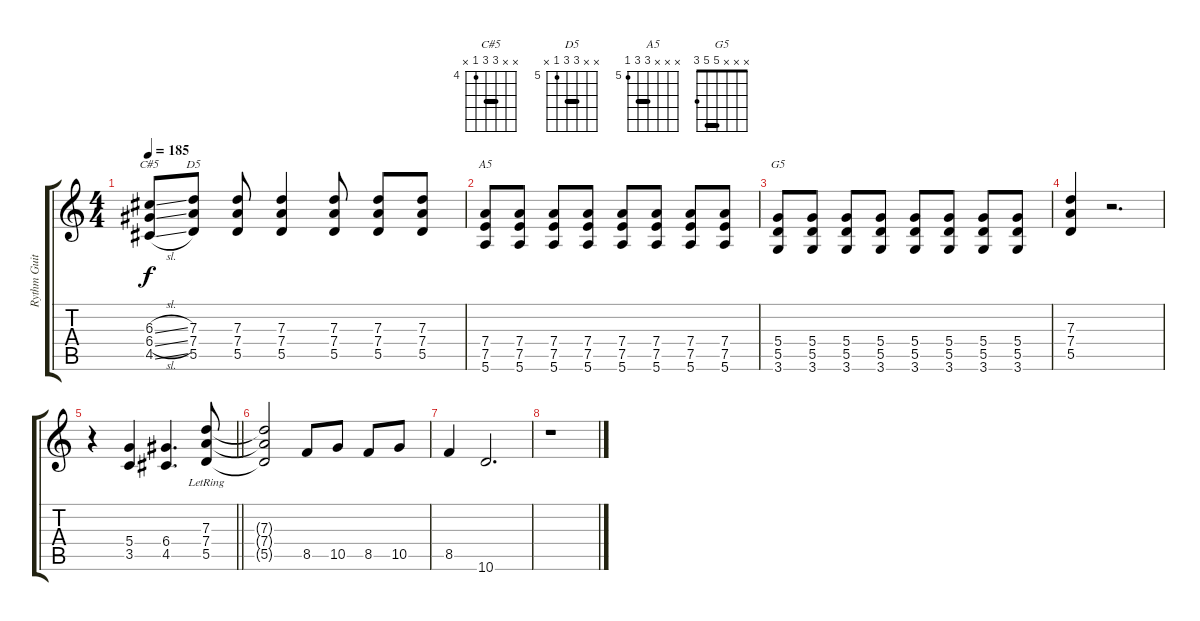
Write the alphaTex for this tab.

\track ("Rythm Guitar" "Rythm Guit") {instrument distortionguitar}
\staff {score tabs}
\tuning (E4 B3 G3 D3 A2 E2) {hide}
\chord ("C#5" x x 6 6 4 x) {firstfret 4 barre 6}
\chord ("D5" x x 7 7 5 x) {firstfret 5 barre 7}
\chord ("A5" x x x 7 7 5) {firstfret 5 barre 7}
\chord ("G5" x x x 5 5 3) {barre 5}
\ts (4 4)
\tempo 185
\clef g2
\ks c
(6.3{sl} 6.4{sl} 4.5{sl}).8{ch "C#5" dy f} (7.3 7.4 5.5).8{ch "D5"} (7.3 7.4 5.5).8 (7.3 7.4 5.5).4 (7.3 7.4 5.5).8 (7.3 7.4 5.5).8 (7.3 7.4 5.5).8 |
(7.4 7.5 5.6).8{ch "A5"} (7.4 7.5 5.6).8 (7.4 7.5 5.6).8 (7.4 7.5 5.6).8 (7.4 7.5 5.6).8 (7.4 7.5 5.6).8 (7.4 7.5 5.6).8 (7.4 7.5 5.6).8 |
(5.4 5.5 3.6).8{ch "G5"} (5.4 5.5 3.6).8 (5.4 5.5 3.6).8 (5.4 5.5 3.6).8 (5.4 5.5 3.6).8 (5.4 5.5 3.6).8 (5.4 5.5 3.6).8 (5.4 5.5 3.6).8 |
(7.3 7.4 5.5).4 r.2{d} |
\barLineRight lightlight
r.4 (5.4 3.5).4 (6.4 4.5).4{d} (7.3{lr} 7.4{lr} 5.5{lr}).8 |
(7.3{t} 7.4{t} 5.5{t}).2 8.5.8 10.5.8 8.5.8 10.5.8 |
8.5.4 10.6.2{d} |
r.1
